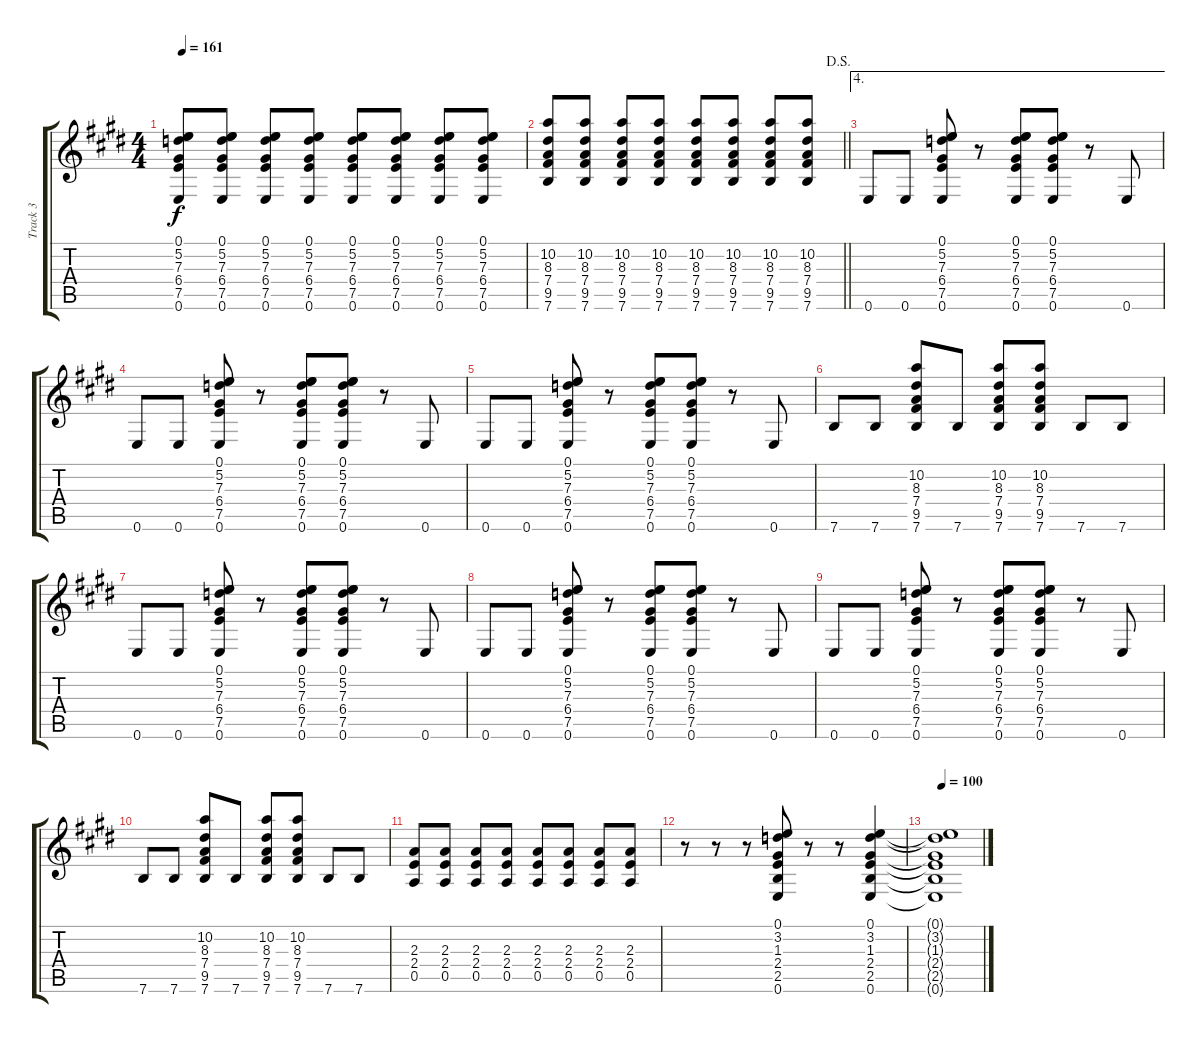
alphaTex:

\track ("Track 3" "Track 3") {instrument electricguitarclean}
\staff {score tabs}
\tuning (E4 B3 G3 D3 A2 E2) {hide}
\ts (4 4)
\tempo 161
\clef g2
\ks e
(0.1 5.2 7.3 6.4 7.5 0.6).8{dy f volume 5} (0.1 5.2 7.3 6.4 7.5 0.6).8{volume 5} (0.1 5.2 7.3 6.4 7.5 0.6).8{volume 5} (0.1 5.2 7.3 6.4 7.5 0.6).8{volume 5} (0.1 5.2 7.3 6.4 7.5 0.6).8{volume 5} (0.1 5.2 7.3 6.4 7.5 0.6).8{volume 5} (0.1 5.2 7.3 6.4 7.5 0.6).8{volume 5} (0.1 5.2 7.3 6.4 7.5 0.6).8{volume 5} |
\jump dalsegno
\barLineRight lightlight
(10.2 8.3 7.4 9.5 7.6).8 (10.2 8.3 7.4 9.5 7.6).8 (10.2 8.3 7.4 9.5 7.6).8 (10.2 8.3 7.4 9.5 7.6).8 (10.2 8.3 7.4 9.5 7.6).8 (10.2 8.3 7.4 9.5 7.6).8 (10.2 8.3 7.4 9.5 7.6).8 (10.2 8.3 7.4 9.5 7.6).8 |
\ae 4
0.6.8 0.6.8 (0.1 5.2 7.3 6.4 7.5 0.6).8 r.8 (0.1 5.2 7.3 6.4 7.5 0.6).8 (0.1 5.2 7.3 6.4 7.5 0.6).8 r.8 0.6.8 |
0.6.8 0.6.8 (0.1 5.2 7.3 6.4 7.5 0.6).8 r.8 (0.1 5.2 7.3 6.4 7.5 0.6).8 (0.1 5.2 7.3 6.4 7.5 0.6).8 r.8 0.6.8 |
0.6.8 0.6.8 (0.1 5.2 7.3 6.4 7.5 0.6).8 r.8 (0.1 5.2 7.3 6.4 7.5 0.6).8 (0.1 5.2 7.3 6.4 7.5 0.6).8 r.8 0.6.8 |
7.6.8 7.6.8 (10.2 8.3 7.4 9.5 7.6).8 7.6.8 (10.2 8.3 7.4 9.5 7.6).8 (10.2 8.3 7.4 9.5 7.6).8 7.6.8 7.6.8 |
0.6.8 0.6.8 (0.1 5.2 7.3 6.4 7.5 0.6).8 r.8 (0.1 5.2 7.3 6.4 7.5 0.6).8 (0.1 5.2 7.3 6.4 7.5 0.6).8 r.8 0.6.8 |
0.6.8 0.6.8 (0.1 5.2 7.3 6.4 7.5 0.6).8 r.8 (0.1 5.2 7.3 6.4 7.5 0.6).8 (0.1 5.2 7.3 6.4 7.5 0.6).8 r.8 0.6.8 |
0.6.8 0.6.8 (0.1 5.2 7.3 6.4 7.5 0.6).8 r.8 (0.1 5.2 7.3 6.4 7.5 0.6).8 (0.1 5.2 7.3 6.4 7.5 0.6).8 r.8 0.6.8 |
7.6.8 7.6.8 (10.2 8.3 7.4 9.5 7.6).8 7.6.8 (10.2 8.3 7.4 9.5 7.6).8 (10.2 8.3 7.4 9.5 7.6).8 7.6.8 7.6.8 |
(2.3 2.4 0.5).8 (2.3 2.4 0.5).8 (2.3 2.4 0.5).8 (2.3 2.4 0.5).8 (2.3 2.4 0.5).8 (2.3 2.4 0.5).8 (2.3 2.4 0.5).8 (2.3 2.4 0.5).8 |
r.8 r.8 r.8 (0.1 3.2 1.3 2.4 2.5 0.6).8 r.8 r.8 (0.1 3.2 1.3 2.4 2.5 0.6).4 |
\tempo 100
(0.1{t} 3.2{t} 1.3{t} 2.4{t} 2.5{t} 0.6{t}).1
